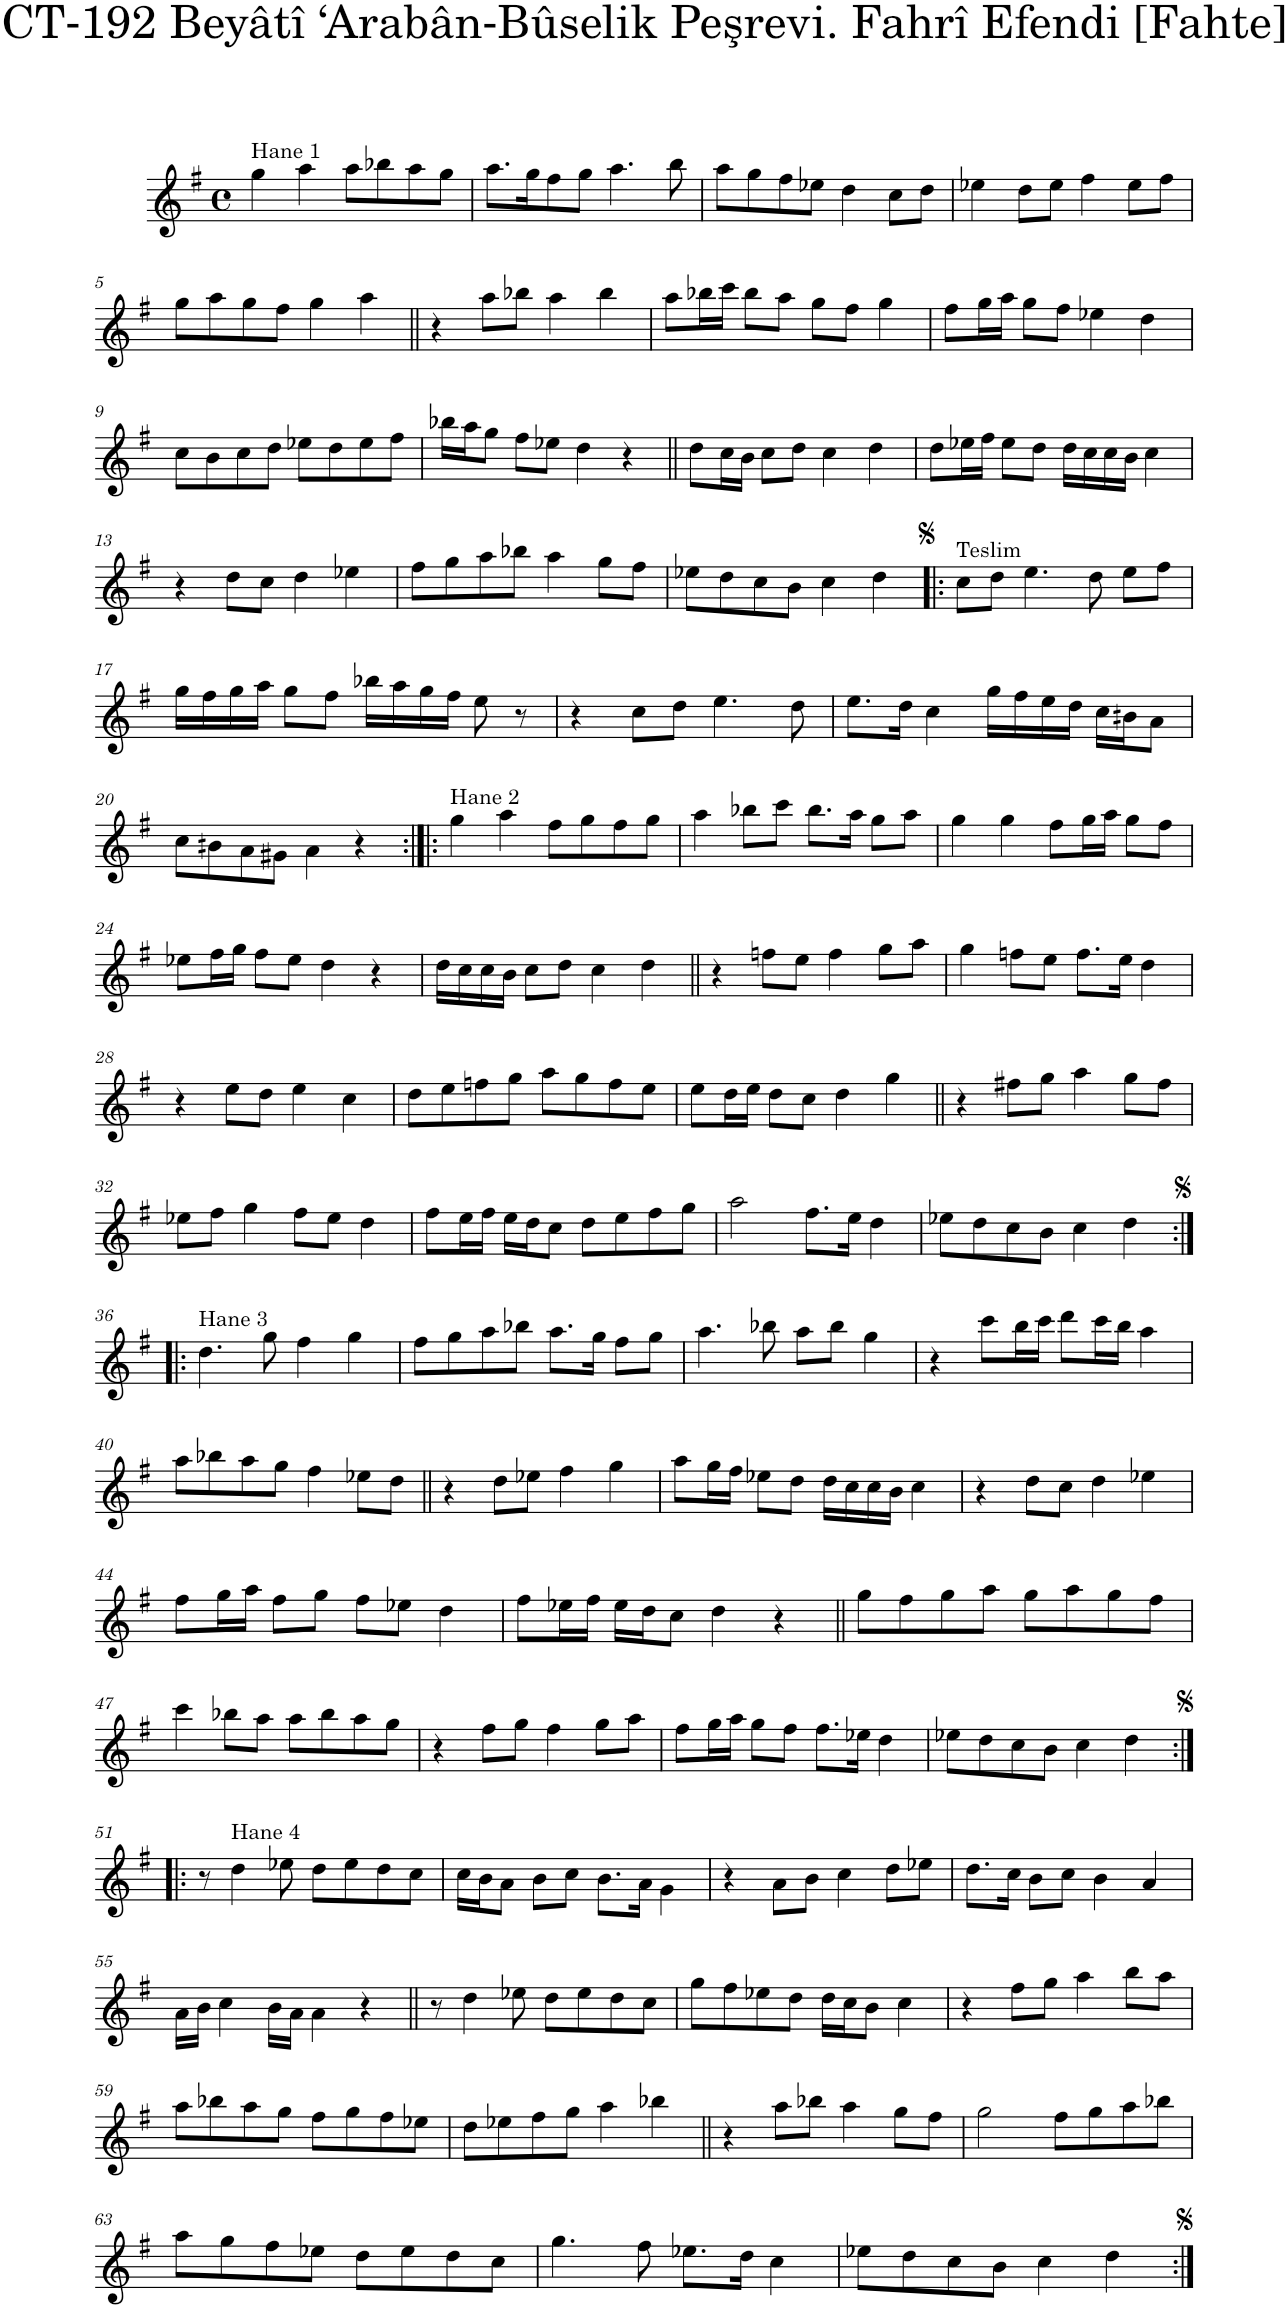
**kern
*part1
*staff1
*I"Voice
*I'Vo.
*clefG2
*k[f#]
*M4/4
*met(c)
=1
!LO:TX:a:t=Hane 1
4gg\
4aa\
8aa\L
8bb-X\
8aa\
8gg\J
=2
8.aa\L
16gg\K
8ff#\
8gg\J
4.aa\
8bb\
=3
8aa\L
8gg\
8ff#\
8ee-X\J
4dd\
8cc\L
8dd\J
=4
4ee-X\
8dd\L
8ee-\J
4ff#\
8ee-\L
8ff#\J
!!LO:LB:g=z
=5
8gg\L
8aa\
8gg\
8ff#\J
4gg\
4aa\
=6||
4r
8aa\L
8bb-X\J
4aa\
4bb-\
=7
8aa\L
16bb-X\L
16ccc\JJ
8bb-\L
8aa\J
8gg\L
8ff#\J
4gg\
=8
8ff#\L
16gg\L
16aa\JJ
8gg\L
8ff#\J
4ee-X\
4dd\
!!LO:LB:g=z
=9
8cc\L
8b\
8cc\
8dd\J
8ee-X\L
8dd\
8ee-\
8ff#\J
=10
16bb-X\LL
16aa\J
8gg\J
8ff#\L
8ee-X\J
4dd\
4r
=11||
8dd\L
16cc\L
16b\JJ
8cc\L
8dd\J
4cc\
4dd\
=12
8dd\L
16ee-X\L
16ff#\JJ
8ee-\L
8dd\J
16dd\LL
16cc\
16cc\
16b\JJ
4cc\
!!LO:LB:g=z
=13
4r
8dd\L
8cc\J
4dd\
4ee-X\
=14
8ff#\L
8gg\
8aa\
8bb-X\J
4aa\
8gg\L
8ff#\J
=15
8ee-X\L
8dd\
8cc\
8b\J
4cc\
4dd\
=16!|:
!LO:TX:a:t=Teslim
8cc\L
8dd\J
4.ee\
8dd\
8ee\L
8ff#\J
!!LO:LB:g=z
=17
16gg\LL
16ff#\
16gg\
16aa\JJ
8gg\L
8ff#\J
16bb-X\LL
16aa\
16gg\
16ff#\JJ
8ee\
8r
=18
4r
8cc\L
8dd\J
4.ee\
8dd\
=19
8.ee\L
16dd\Jk
4cc\
16gg\LL
16ff#\
16ee\
16dd\JJ
16cc\LL
16bn\J
8a\J
!!LO:LB:g=z
=20
8cc\L
8bn\
8a\
8g#X\J
4a\
4r
=21:|!|:
!LO:TX:a:t=Hane 2
4gg\
4aa\
8ff#\L
8gg\
8ff#\
8gg\J
=22
4aa\
8bb-X\L
8ccc\J
8.bb-\L
16aa\Jk
8gg\L
8aa\J
=23
4gg\
4gg\
8ff#\L
16gg\L
16aa\JJ
8gg\L
8ff#\J
!!LO:LB:g=z
=24
8ee-X\L
16ff#\L
16gg\JJ
8ff#\L
8ee-\J
4dd\
4r
=25
16dd\LL
16cc\
16cc\
16b\JJ
8cc\L
8dd\J
4cc\
4dd\
=26||
4r
8ffn\L
8ee\J
4ff\
8gg\L
8aa\J
=27
4gg\
8ffn\L
8ee\J
8.ff\L
16ee\Jk
4dd\
!!LO:LB:g=z
=28
4r
8ee\L
8dd\J
4ee\
4cc\
=29
8dd\L
8ee\
8ffn\
8gg\J
8aa\L
8gg\
8ff\
8ee\J
=30
8ee\L
16dd\L
16ee\JJ
8dd\L
8cc\J
4dd\
4gg\
=31||
4r
8ff#X\L
8gg\J
4aa\
8gg\L
8ff#\J
!!LO:LB:g=z
=32
8ee-X\L
8ff#\J
4gg\
8ff#\L
8ee-\J
4dd\
=33
8ff#\L
16ee\L
16ff#\JJ
16ee\LL
16dd\J
8cc\J
8dd\L
8ee\
8ff#\
8gg\J
=34
2aa\
8.ff#\L
16ee\Jk
4dd\
=35
8ee-X\L
8dd\
8cc\
8b\J
4cc\
4dd\
!!LO:LB:g=z
=36:|!|:
!LO:TX:a:t=Hane 3
4.dd\
8gg\
4ff#\
4gg\
=37
8ff#\L
8gg\
8aa\
8bb-X\J
8.aa\L
16gg\Jk
8ff#\L
8gg\J
=38
4.aa\
8bb-X\
8aa\L
8bb-\J
4gg\
=39
4r
8ccc\L
16bb\L
16ccc\JJ
8ddd\L
16ccc\L
16bb\JJ
4aa\
!!LO:LB:g=z
=40
8aa\L
8bb-X\
8aa\
8gg\J
4ff#\
8ee-X\L
8dd\J
=41||
4r
8dd\L
8ee-X\J
4ff#\
4gg\
=42
8aa\L
16gg\L
16ff#\JJ
8ee-X\L
8dd\J
16dd\LL
16cc\
16cc\
16b\JJ
4cc\
=43
4r
8dd\L
8cc\J
4dd\
4ee-X\
!!LO:LB:g=z
=44
8ff#\L
16gg\L
16aa\JJ
8ff#\L
8gg\J
8ff#\L
8ee-X\J
4dd\
=45
8ff#\L
16ee-X\L
16ff#\JJ
16ee-\LL
16dd\J
8cc\J
4dd\
4r
=46||
8gg\L
8ff#\
8gg\
8aa\J
8gg\L
8aa\
8gg\
8ff#\J
!!LO:LB:g=z
=47
4ccc\
8bb-X\L
8aa\J
8aa\L
8bb-\
8aa\
8gg\J
=48
4r
8ff#\L
8gg\J
4ff#\
8gg\L
8aa\J
=49
8ff#\L
16gg\L
16aa\JJ
8gg\L
8ff#\J
8.ff#\L
16ee-X\Jk
4dd\
=50
8ee-X\L
8dd\
8cc\
8b\J
4cc\
4dd\
!!LO:LB:g=z
=51:|!|:
8r
!LO:TX:a:t=Hane 4
4dd\
8ee-X\
8dd\L
8ee-\
8dd\
8cc\J
=52
16cc\LL
16b\J
8a\J
8b\L
8cc\J
8.b\L
16a\Jk
4g\
=53
4r
8a\L
8b\J
4cc\
8dd\L
8ee-X\J
=54
8.dd\L
16cc\Jk
8b\L
8cc\J
4b\
4a/
!!LO:LB:g=z
=55
16a\LL
16b\JJ
4cc\
16b\LL
16a\JJ
4a\
4r
=56||
8r
4dd\
8ee-X\
8dd\L
8ee-\
8dd\
8cc\J
=57
8gg\L
8ff#\
8ee-X\
8dd\J
16dd\LL
16cc\J
8b\J
4cc\
=58
4r
8ff#\L
8gg\J
4aa\
8bb\L
8aa\J
!!LO:LB:g=z
=59
8aa\L
8bb-X\
8aa\
8gg\J
8ff#\L
8gg\
8ff#\
8ee-X\J
=60
8dd\L
8ee-X\
8ff#\
8gg\J
4aa\
4bb-X\
=61||
4r
8aa\L
8bb-X\J
4aa\
8gg\L
8ff#\J
=62
2gg\
8ff#\L
8gg\
8aa\
8bb-X\J
!!LO:LB:g=z
=63
8aa\L
8gg\
8ff#\
8ee-X\J
8dd\L
8ee-\
8dd\
8cc\J
=64
4.gg\
8ff#\
8.ee-X\L
16dd\Jk
4cc\
=65
8ee-X\L
8dd\
8cc\
8b\J
4cc\
4dd\
=:|!
*-
